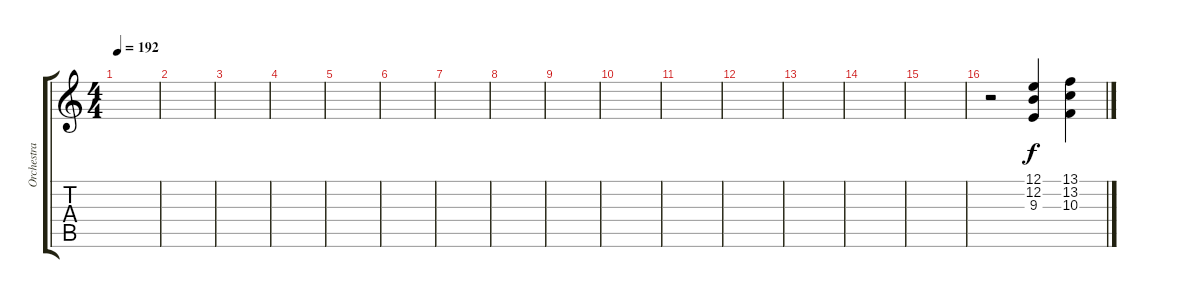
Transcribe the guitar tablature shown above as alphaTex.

\track ("Orchestra Hit" "Orchestra ") {instrument orchestrahit}
\staff {score tabs}
\tuning (E4 B3 G3 D3 A2 E2) {hide}
\ts (4 4)
\tempo 192
\clef g2
\ks c
|
|
|
|
|
|
|
|
|
|
|
|
|
|
|
r.2 (12.1 12.2 9.3).4 (13.1 13.2 10.3).4
